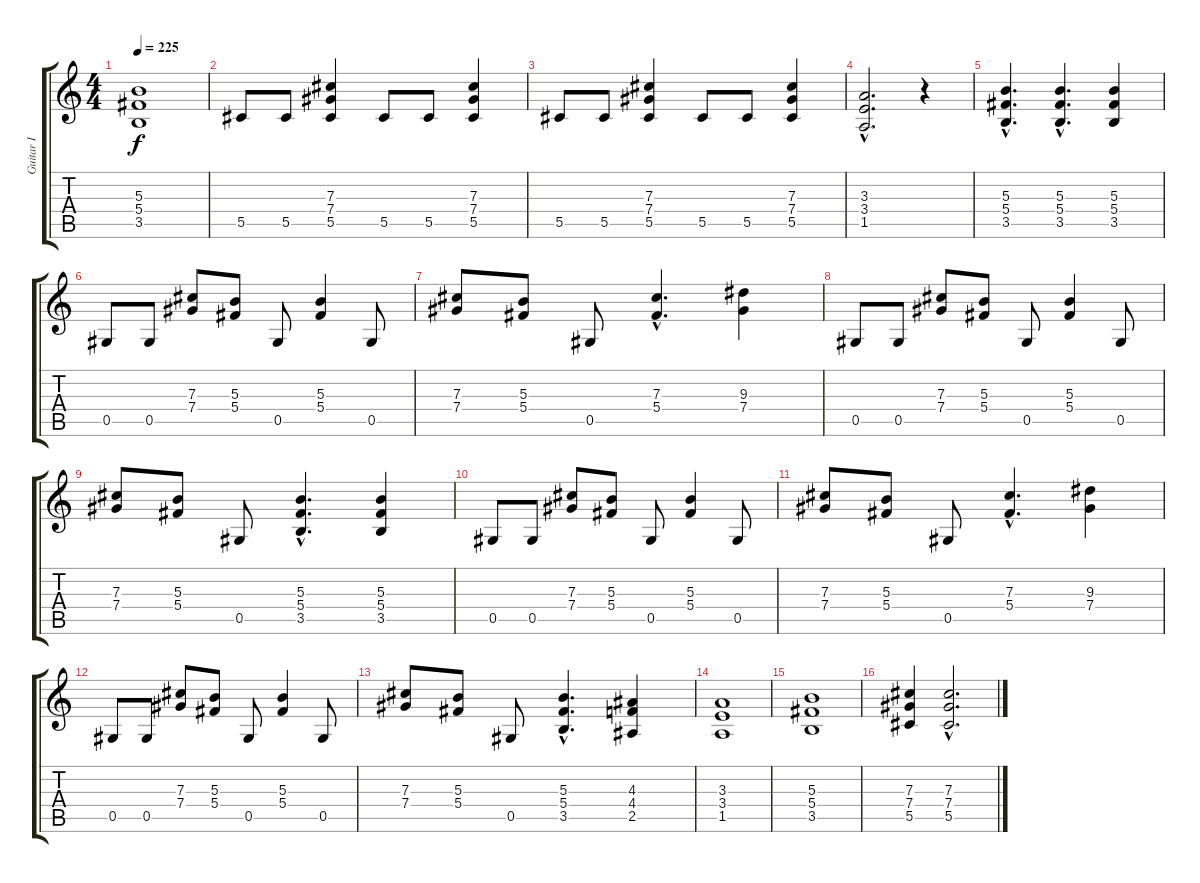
\track ("Guitar I" "Guitar I") {instrument overdrivenguitar}
\staff {score tabs}
\tuning (Eb4 Bb3 Gb3 Db3 Ab2 Eb2) {hide}
\ts (4 4)
\tempo 225
\clef g2
\ks c
(5.3 5.4 3.5).1{dy f} |
5.5.8 5.5.8 (7.3 7.4 5.5).4 5.5.8 5.5.8 (7.3 7.4 5.5).4 |
5.5.8 5.5.8 (7.3 7.4 5.5).4 5.5.8 5.5.8 (7.3 7.4 5.5).4 |
(3.3{hac} 3.4{hac} 1.5{hac}).2{d} r.4 |
(5.3{hac} 5.4{hac} 3.5{hac}).4{d} (5.3{hac} 5.4{hac} 3.5{hac}).4{d} (5.3 5.4 3.5).4 |
0.5.8 0.5.8 (7.3 7.4).8 (5.3 5.4).8 0.5.8 (5.3 5.4).4 0.5.8 |
(7.3 7.4).8 (5.3 5.4).8 0.5.8 (7.3{hac} 5.4{hac}).4{d} (9.3 7.4).4 |
0.5.8 0.5.8 (7.3 7.4).8 (5.3 5.4).8 0.5.8 (5.3 5.4).4 0.5.8 |
(7.3 7.4).8 (5.3 5.4).8 0.5.8 (5.3{hac} 5.4{hac} 3.5{hac}).4{d} (5.3 5.4 3.5).4 |
0.5.8 0.5.8 (7.3 7.4).8 (5.3 5.4).8 0.5.8 (5.3 5.4).4 0.5.8 |
(7.3 7.4).8 (5.3 5.4).8 0.5.8 (7.3{hac} 5.4{hac}).4{d} (9.3 7.4).4 |
0.5.8 0.5.8 (7.3 7.4).8 (5.3 5.4).8 0.5.8 (5.3 5.4).4 0.5.8 |
(7.3 7.4).8 (5.3 5.4).8 0.5.8 (5.3{hac} 5.4{hac} 3.5{hac}).4{d} (4.3 4.4 2.5).4 |
(3.3 3.4 1.5).1 |
(5.3 5.4 3.5).1 |
(7.3 7.4 5.5).4 (7.3{hac} 7.4{hac} 5.5{hac}).2{d}
